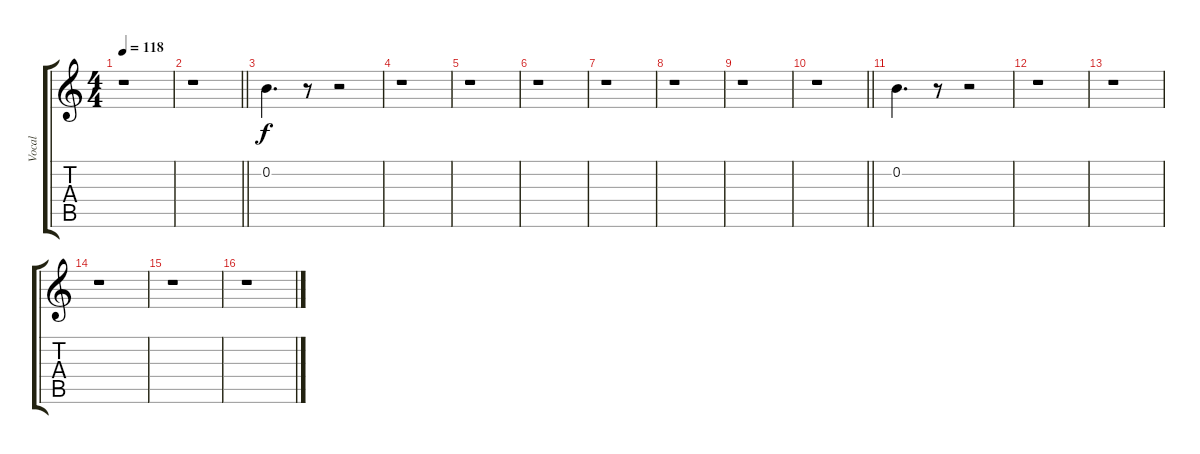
\track ("Vocal" "Vocal") {instrument lead6voice}
\staff {score tabs}
\tuning (E5 B4 G4 D4 A3 E3) {hide}
\ts (4 4)
\tempo 118
\clef g2
\ks c
r.1{dy f} |
\barLineRight lightlight
r.1 |
0.2.4{d} r.8 r.2 |
r.1 |
r.1 |
r.1 |
r.1 |
r.1 |
r.1 |
\barLineRight lightlight
r.1 |
0.2.4{d} r.8 r.2 |
r.1 |
r.1 |
r.1 |
r.1 |
r.1
